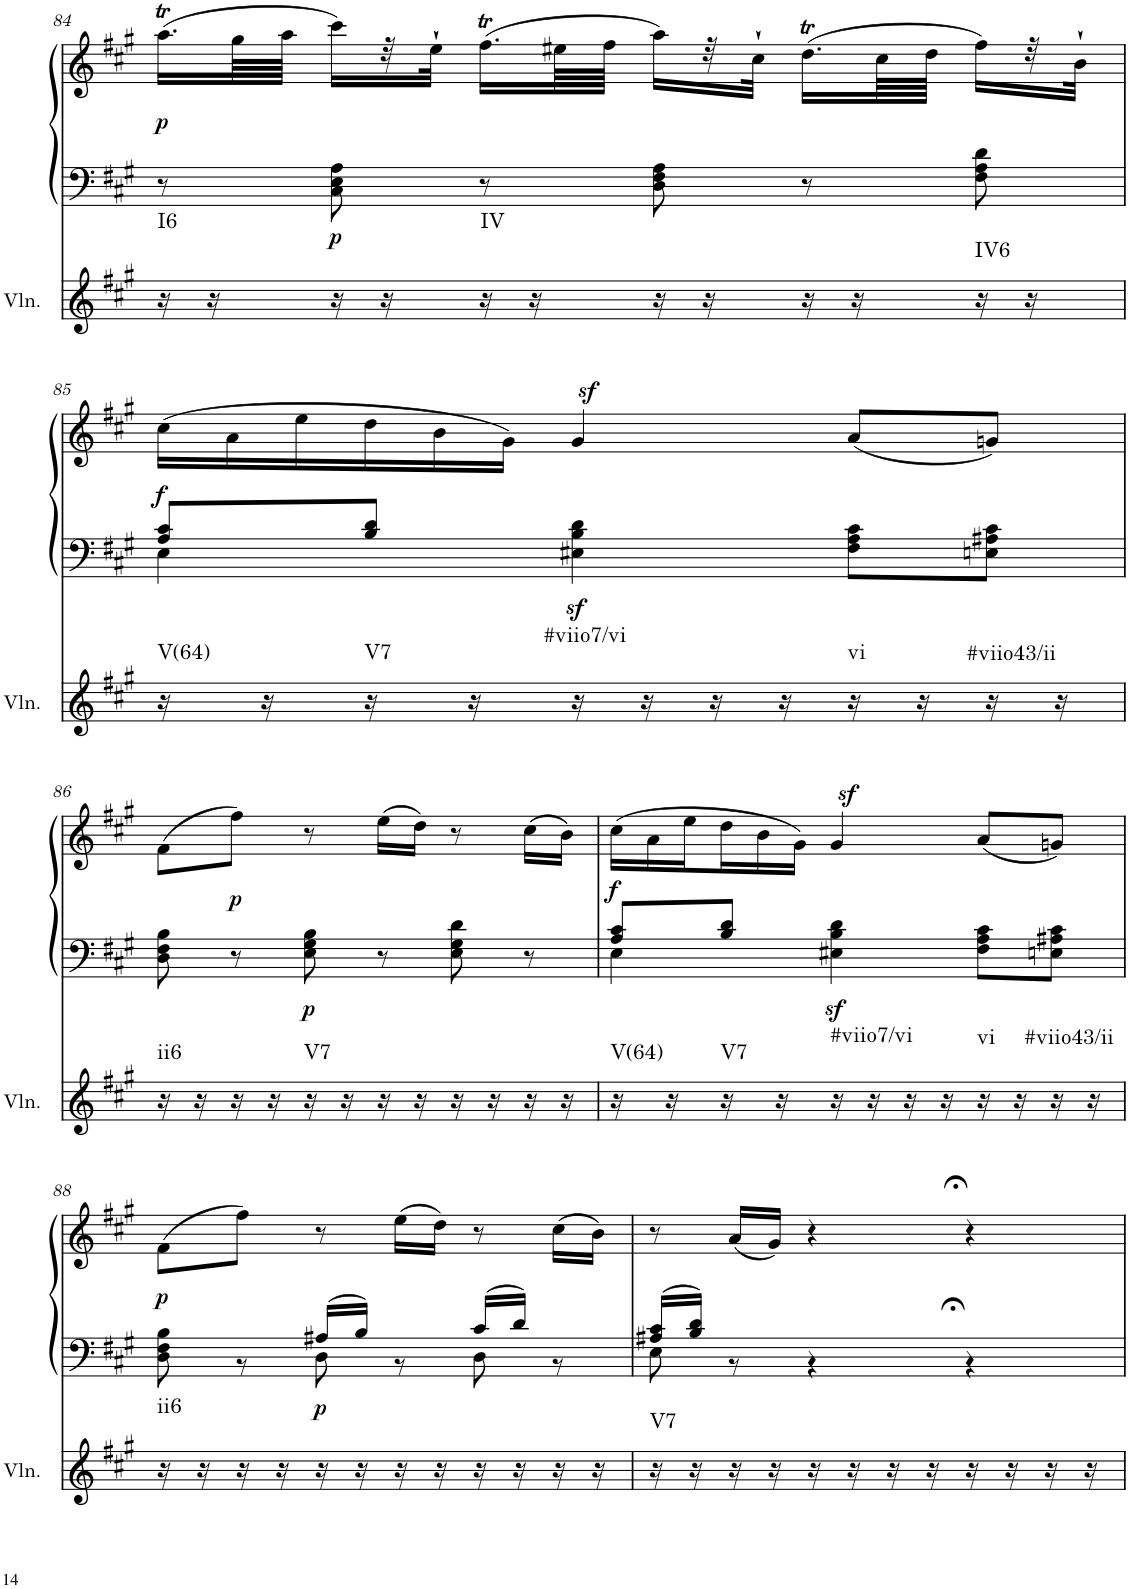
**kern	**harte	**kern	**kern	**dynam
*part2	*part2	*part1	*part1	*part1
*staff3	*	*staff2	*staff1	*staff1/2
*I"Violin	*	*I"unbenannt2	*	*
*I'Vln.	*	*	*	*
!!LO:PB:g=z
*clefG2	*	*clefF4	*clefG2	*
*k[f#c#g#]	*	*k[f#c#g#]	*k[f#c#g#]	*
*M3/4	*	*M3/4	*M3/4	*
=84	=84	=84	=84	=84
!	!LO:H:kt=I6	!	!	!LO:DY:b
16r	N	8r	(16.aaT\LL	p
16r	.	.	.	.
.	.	.	64gg#\LL	.
.	.	.	64aa\JJJJ	.
!	!	!	!	!LO:DY:b=2
16r	.	8C#\ 8E\ 8A\	16ccc#\LL)	p
16r	.	.	32r	.
.	.	.	32ee`\JJJ	.
!	!LO:H:kt=IV	!	!	!
16r	N	8r	(16.ff#T\LL	.
16r	.	.	.	.
.	.	.	64ee#X\LL	.
.	.	.	64ff#\JJJJ	.
16r	.	8D\ 8F#\ 8A\	16aa\LL)	.
16r	.	.	32r	.
.	.	.	32cc#`\JJJ	.
16r	.	8r	(16.ddT\LL	.
16r	.	.	.	.
.	.	.	64cc#\LL	.
.	.	.	64dd\JJJJ	.
!	!LO:H:kt=IV6	!	!	!
16r	N	8F#\ 8A\ 8d\	16ff#\LL)	.
16r	.	.	32r	.
.	.	.	32b`\JJJ	.
!!LO:LB:g=z
=85	=85	=85	=85	=85
*	*	*^	*	*
!	!LO:H:kt=V(64)	!	!	!	!LO:DY:b
16r	N	8A/ 8c#/L	4E\	(24cc#\LL	f
.	.	.	.	24a\	.
16r	.	.	.	.	.
.	.	.	.	24ee\	.
!	!LO:H:kt=V7	!	!	!	!
16r	N	8B/ 8d/J	.	24dd\	.
.	.	.	.	24b\	.
16r	.	.	.	.	.
.	.	.	.	24g#\JJ)	.
!	!LO:H:kt=#viio7/vi	!	!	!	!LO:DY:b=2
16r	N	4ryy	4E#X\ 4B\ 4d\	4g#z>/	sf
16r	.	.	.	.	.
16r	.	.	.	.	.
16r	.	.	.	.	.
!	!LO:H:kt=vi	!	!	!	!
16r	N	4ryy	8F#\ 8A\ 8c#\L	(8a/L	.
16r	.	.	.	.	.
!	!LO:H:kt=#viio43/ii	!	!	!	!
16r	N	.	8En\ 8A#X\ 8c#\J	8gn/J)	.
16r	.	.	.	.	.
*	*	*v	*v	*	*
!!LO:LB:g=z
=86	=86	=86	=86	=86
!	!LO:H:kt=ii6	!	!	!
16r	N	8D\ 8F#\ 8B\	(8f#\L	.
16r	.	.	.	.
!	!	!	!	!LO:DY:b
16r	.	8r	8ff#\J)	p
16r	.	.	.	.
!	!LO:H:kt=V7	!	!	!LO:DY:b=2
16r	N	8E\ 8G#\ 8B\	8r	p
16r	.	.	.	.
16r	.	8r	(16ee\LL	.
16r	.	.	16dd\JJ)	.
16r	.	8E\ 8G#\ 8d\	8r	.
16r	.	.	.	.
16r	.	8r	(16cc#\LL	.
16r	.	.	16b\JJ)	.
=87	=87	=87	=87	=87
*	*	*^	*	*
*	*	*	*	*Xbrackettup	*
!	!LO:H:kt=V(64)	!	!	!	!LO:DY:b
16r	N	8A/ 8c#/L	4E\	(24cc#\LL	f
.	.	.	.	24a\	.
16r	.	.	.	.	.
.	.	.	.	24ee\	.
!	!LO:H:kt=V7	!	!	!	!
16r	N	8B/ 8d/J	.	24dd\	.
.	.	.	.	24b\	.
16r	.	.	.	.	.
.	.	.	.	24g#\JJ)	.
!	!LO:H:kt=#viio7/vi	!	!	!	!LO:DY:b=2
16r	N	4E#X\ 4B\ 4d\	2ryy	4g#z>/	sf
16r	.	.	.	.	.
16r	.	.	.	.	.
16r	.	.	.	.	.
!	!LO:H:kt=vi	!	!	!	!
16r	N	8F#\ 8A\ 8c#\L	.	(8a/L	.
16r	.	.	.	.	.
!	!LO:H:kt=#viio43/ii	!	!	!	!
16r	N	8En\ 8A#X\ 8c#\J	.	8gn/J)	.
16r	.	.	.	.	.
!!LO:LB:g=z
=88	=88	=88	=88	=88	=88
!	!LO:H:kt=ii6	!	!	!	!LO:DY:b
16r	N	4ryy	8D\ 8F#\ 8B\	(8f#\L	p
16r	.	.	.	.	.
16r	.	.	8r	8ff#\J)	.
16r	.	.	.	.	.
!	!	!	!	!	!LO:DY:b=2
16r	.	16A#X/LL	8D\	8r	p
16r	.	16B/JJ	.	.	.
16r	.	8ryy	8r	(16ee\LL	.
16r	.	.	.	16dd\JJ)	.
16r	.	16c#/LL	8D\	8r	.
16r	.	16d/JJ	.	.	.
16r	.	8ryy	8r	(16cc#\LL	.
16r	.	.	.	16b\JJ)	.
=89	=89	=89	=89	=89	=89
!	!LO:H:kt=V7	!	!	!	!
16r	N	16A#X/ 16c#/LL	8E\	8r	.
16r	.	16B/ 16d/JJ	.	.	.
16r	.	8ryy	8r	(16a/LL	.
16r	.	.	.	16g#/JJ)	.
16r	.	4ryy	4r	4r	.
16r	.	.	.	.	.
16r	.	.	.	.	.
16r	.	.	.	.	.
16r	.	4ryy	4r;<	4r;<	.
16r	.	.	.	.	.
16r	.	.	.	.	.
16r	.	.	.	.	.
*	*	*v	*v	*	*
=	=	=	=	=
*-	*-	*-	*-	*-
